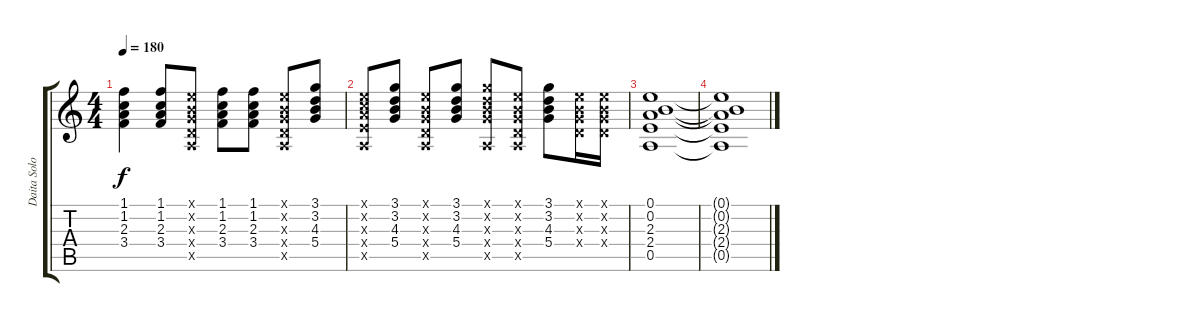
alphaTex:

\track ("Daita Solo" "Daita Solo") {instrument distortionguitar}
\staff {score tabs}
\tuning (E4 B3 G3 D3 A2 E2) {hide}
\ts (4 4)
\tempo 180
\clef g2
\ks c
(1.1 1.2 2.3 3.4).4{dy f} (1.1 1.2 2.3 3.4).8 (0.1{x} 0.2{x} 0.3{x} 0.4{x} 0.5{x}).8 (1.1 1.2 2.3 3.4).8 (1.1 1.2 2.3 3.4).8 (0.1{x} 0.2{x} 0.3{x} 0.4{x} 0.5{x}).8 (3.1 3.2 4.3 5.4).8 |
(0.1{x} 1.2{x} 2.3{x} 2.4{x} 0.5{x}).8 (3.1 3.2 4.3 5.4).8 (0.1{x} 0.2{x} 0.3{x} 0.4{x} 0.5{x}).8 (3.1 3.2 4.3 5.4).8 (3.1{x} 3.2{x} 4.3{x} 5.4{x} 0.5{x}).8 (0.1{x} 0.2{x} 0.3{x} 0.4{x} 0.5{x}).8 (3.1 3.2 4.3 5.4).8 (0.1{x} 0.2{x} 0.3{x} 0.4{x}).16 (0.1{x} 0.2{x} 0.3{x} 0.4{x}).16 |
(0.1 0.2 2.3 2.4 0.5).1 |
(0.1{t} 0.2{t} 2.3{t} 2.4{t} 0.5{t}).1
